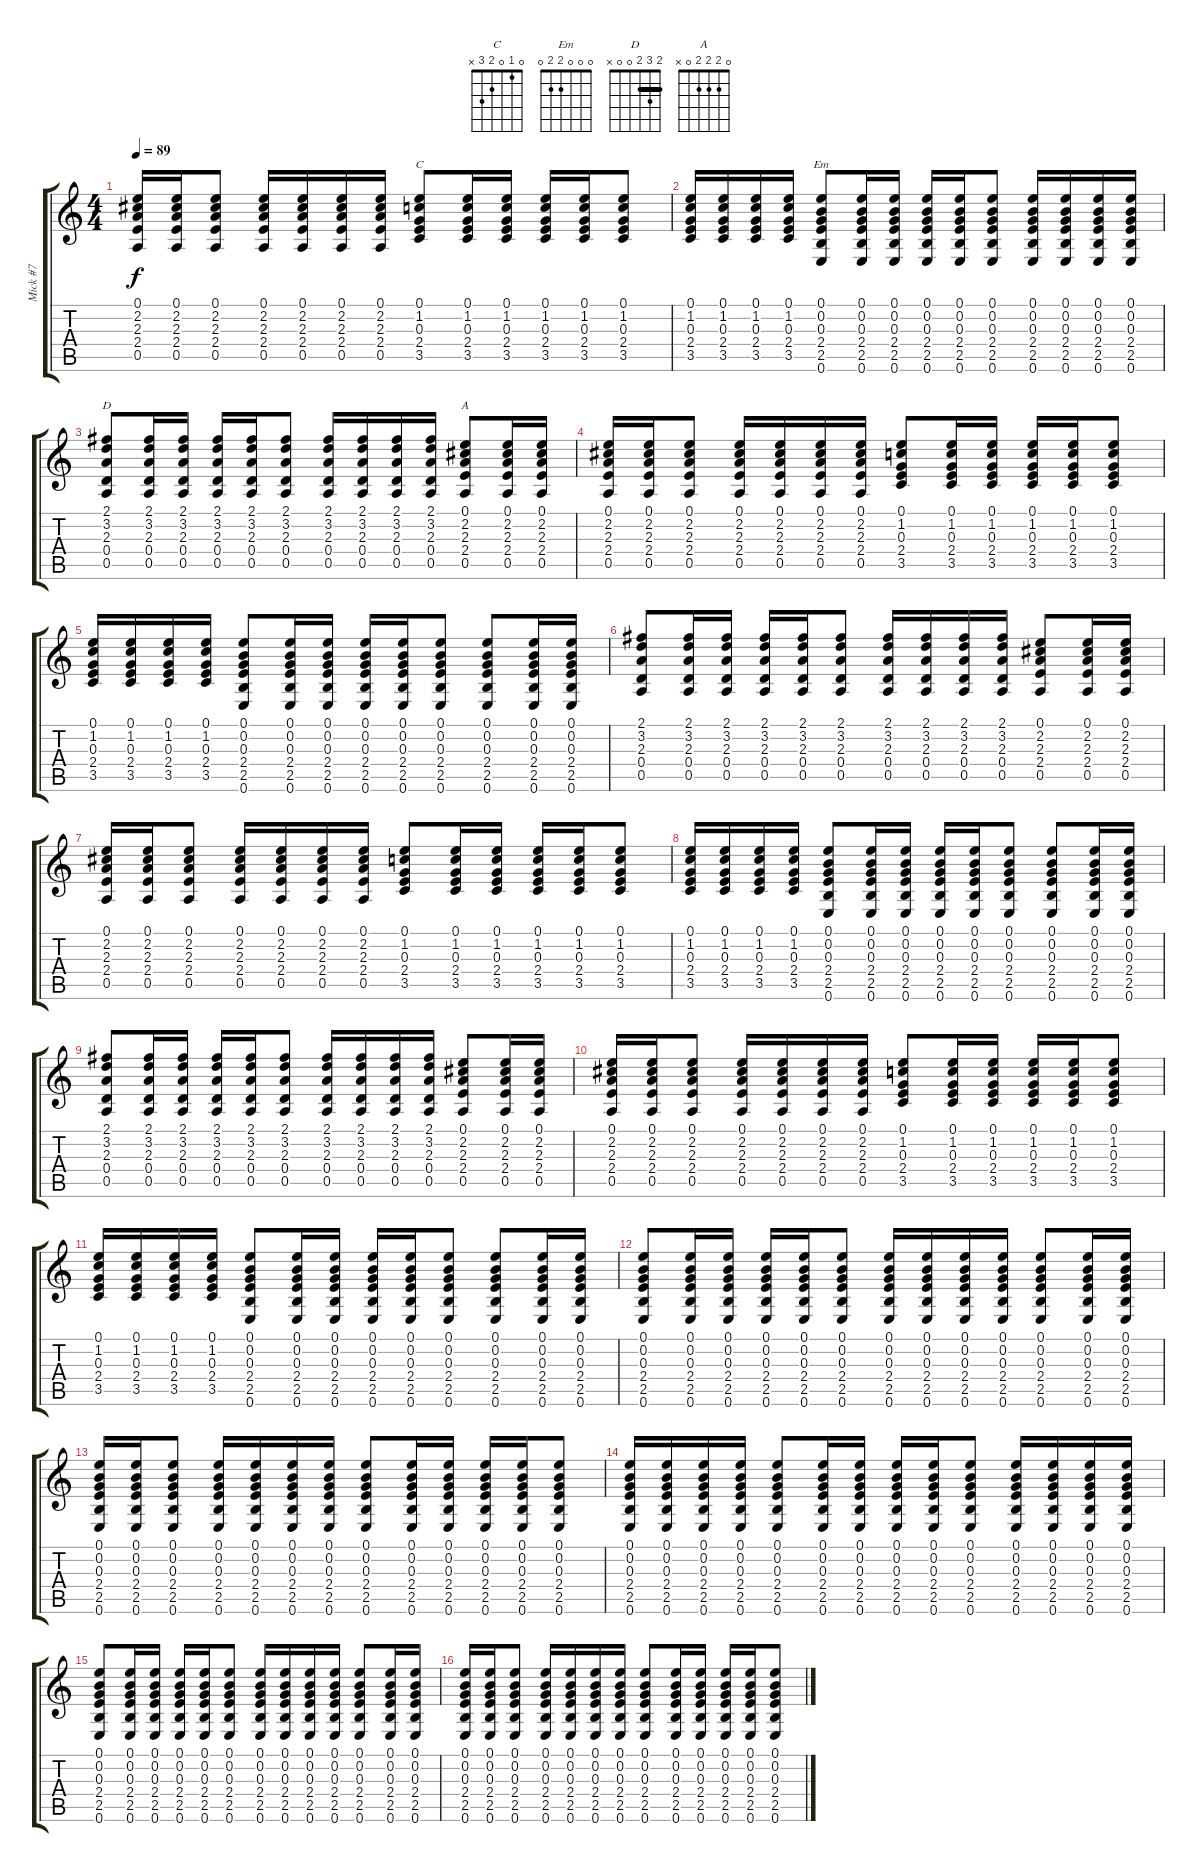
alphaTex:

\track ("Mick #7" "Mick #7") {instrument acousticguitarsteel}
\staff {score tabs}
\tuning (E4 B3 G3 D3 A2 E2) {hide}
\chord ("C" 0 1 0 2 3 x)
\chord ("Em" 0 0 0 2 2 0)
\chord ("D" 2 3 2 0 0 x) {barre 2}
\chord ("A" 0 2 2 2 0 x)
\ts (4 4)
\tempo 89
\clef g2
\ks c
(0.1 2.2 2.3 2.4 0.5).16{dy f} (0.1 2.2 2.3 2.4 0.5).16 (0.1 2.2 2.3 2.4 0.5).8 (0.1 2.2 2.3 2.4 0.5).16 (0.1 2.2 2.3 2.4 0.5).16 (0.1 2.2 2.3 2.4 0.5).16 (0.1 2.2 2.3 2.4 0.5).16 (0.1 1.2 0.3 2.4 3.5).8{ch "C"} (0.1 1.2 0.3 2.4 3.5).16 (0.1 1.2 0.3 2.4 3.5).16 (0.1 1.2 0.3 2.4 3.5).16 (0.1 1.2 0.3 2.4 3.5).16 (0.1 1.2 0.3 2.4 3.5).8 |
(0.1 1.2 0.3 2.4 3.5).16 (0.1 1.2 0.3 2.4 3.5).16 (0.1 1.2 0.3 2.4 3.5).16 (0.1 1.2 0.3 2.4 3.5).16 (0.1 0.2 0.3 2.4 2.5 0.6).8{ch "Em"} (0.1 0.2 0.3 2.4 2.5 0.6).16 (0.1 0.2 0.3 2.4 2.5 0.6).16 (0.1 0.2 0.3 2.4 2.5 0.6).16 (0.1 0.2 0.3 2.4 2.5 0.6).16 (0.1 0.2 0.3 2.4 2.5 0.6).8 (0.1 0.2 0.3 2.4 2.5 0.6).16 (0.1 0.2 0.3 2.4 2.5 0.6).16 (0.1 0.2 0.3 2.4 2.5 0.6).16 (0.1 0.2 0.3 2.4 2.5 0.6).16 |
(2.1 3.2 2.3 0.4 0.5).8{ch "D"} (2.1 3.2 2.3 0.4 0.5).16 (2.1 3.2 2.3 0.4 0.5).16 (2.1 3.2 2.3 0.4 0.5).16 (2.1 3.2 2.3 0.4 0.5).16 (2.1 3.2 2.3 0.4 0.5).8 (2.1 3.2 2.3 0.4 0.5).16 (2.1 3.2 2.3 0.4 0.5).16 (2.1 3.2 2.3 0.4 0.5).16 (2.1 3.2 2.3 0.4 0.5).16 (0.1 2.2 2.3 2.4 0.5).8{ch "A"} (0.1 2.2 2.3 2.4 0.5).16 (0.1 2.2 2.3 2.4 0.5).16 |
(0.1 2.2 2.3 2.4 0.5).16 (0.1 2.2 2.3 2.4 0.5).16 (0.1 2.2 2.3 2.4 0.5).8 (0.1 2.2 2.3 2.4 0.5).16 (0.1 2.2 2.3 2.4 0.5).16 (0.1 2.2 2.3 2.4 0.5).16 (0.1 2.2 2.3 2.4 0.5).16 (0.1 1.2 0.3 2.4 3.5).8 (0.1 1.2 0.3 2.4 3.5).16 (0.1 1.2 0.3 2.4 3.5).16 (0.1 1.2 0.3 2.4 3.5).16 (0.1 1.2 0.3 2.4 3.5).16 (0.1 1.2 0.3 2.4 3.5).8 |
(0.1 1.2 0.3 2.4 3.5).16 (0.1 1.2 0.3 2.4 3.5).16 (0.1 1.2 0.3 2.4 3.5).16 (0.1 1.2 0.3 2.4 3.5).16 (0.1 0.2 0.3 2.4 2.5 0.6).8 (0.1 0.2 0.3 2.4 2.5 0.6).16 (0.1 0.2 0.3 2.4 2.5 0.6).16 (0.1 0.2 0.3 2.4 2.5 0.6).16 (0.1 0.2 0.3 2.4 2.5 0.6).16 (0.1 0.2 0.3 2.4 2.5 0.6).8 (0.1 0.2 0.3 2.4 2.5 0.6).8 (0.1 0.2 0.3 2.4 2.5 0.6).16 (0.1 0.2 0.3 2.4 2.5 0.6).16 |
(2.1 3.2 2.3 0.4 0.5).8 (2.1 3.2 2.3 0.4 0.5).16 (2.1 3.2 2.3 0.4 0.5).16 (2.1 3.2 2.3 0.4 0.5).16 (2.1 3.2 2.3 0.4 0.5).16 (2.1 3.2 2.3 0.4 0.5).8 (2.1 3.2 2.3 0.4 0.5).16 (2.1 3.2 2.3 0.4 0.5).16 (2.1 3.2 2.3 0.4 0.5).16 (2.1 3.2 2.3 0.4 0.5).16 (0.1 2.2 2.3 2.4 0.5).8 (0.1 2.2 2.3 2.4 0.5).16 (0.1 2.2 2.3 2.4 0.5).16 |
(0.1 2.2 2.3 2.4 0.5).16 (0.1 2.2 2.3 2.4 0.5).16 (0.1 2.2 2.3 2.4 0.5).8 (0.1 2.2 2.3 2.4 0.5).16 (0.1 2.2 2.3 2.4 0.5).16 (0.1 2.2 2.3 2.4 0.5).16 (0.1 2.2 2.3 2.4 0.5).16 (0.1 1.2 0.3 2.4 3.5).8 (0.1 1.2 0.3 2.4 3.5).16 (0.1 1.2 0.3 2.4 3.5).16 (0.1 1.2 0.3 2.4 3.5).16 (0.1 1.2 0.3 2.4 3.5).16 (0.1 1.2 0.3 2.4 3.5).8 |
(0.1 1.2 0.3 2.4 3.5).16 (0.1 1.2 0.3 2.4 3.5).16 (0.1 1.2 0.3 2.4 3.5).16 (0.1 1.2 0.3 2.4 3.5).16 (0.1 0.2 0.3 2.4 2.5 0.6).8 (0.1 0.2 0.3 2.4 2.5 0.6).16 (0.1 0.2 0.3 2.4 2.5 0.6).16 (0.1 0.2 0.3 2.4 2.5 0.6).16 (0.1 0.2 0.3 2.4 2.5 0.6).16 (0.1 0.2 0.3 2.4 2.5 0.6).8 (0.1 0.2 0.3 2.4 2.5 0.6).8 (0.1 0.2 0.3 2.4 2.5 0.6).16 (0.1 0.2 0.3 2.4 2.5 0.6).16 |
(2.1 3.2 2.3 0.4 0.5).8 (2.1 3.2 2.3 0.4 0.5).16 (2.1 3.2 2.3 0.4 0.5).16 (2.1 3.2 2.3 0.4 0.5).16 (2.1 3.2 2.3 0.4 0.5).16 (2.1 3.2 2.3 0.4 0.5).8 (2.1 3.2 2.3 0.4 0.5).16 (2.1 3.2 2.3 0.4 0.5).16 (2.1 3.2 2.3 0.4 0.5).16 (2.1 3.2 2.3 0.4 0.5).16 (0.1 2.2 2.3 2.4 0.5).8 (0.1 2.2 2.3 2.4 0.5).16 (0.1 2.2 2.3 2.4 0.5).16 |
(0.1 2.2 2.3 2.4 0.5).16 (0.1 2.2 2.3 2.4 0.5).16 (0.1 2.2 2.3 2.4 0.5).8 (0.1 2.2 2.3 2.4 0.5).16 (0.1 2.2 2.3 2.4 0.5).16 (0.1 2.2 2.3 2.4 0.5).16 (0.1 2.2 2.3 2.4 0.5).16 (0.1 1.2 0.3 2.4 3.5).8 (0.1 1.2 0.3 2.4 3.5).16 (0.1 1.2 0.3 2.4 3.5).16 (0.1 1.2 0.3 2.4 3.5).16 (0.1 1.2 0.3 2.4 3.5).16 (0.1 1.2 0.3 2.4 3.5).8 |
(0.1 1.2 0.3 2.4 3.5).16 (0.1 1.2 0.3 2.4 3.5).16 (0.1 1.2 0.3 2.4 3.5).16 (0.1 1.2 0.3 2.4 3.5).16 (0.1 0.2 0.3 2.4 2.5 0.6).8 (0.1 0.2 0.3 2.4 2.5 0.6).16 (0.1 0.2 0.3 2.4 2.5 0.6).16 (0.1 0.2 0.3 2.4 2.5 0.6).16 (0.1 0.2 0.3 2.4 2.5 0.6).16 (0.1 0.2 0.3 2.4 2.5 0.6).8 (0.1 0.2 0.3 2.4 2.5 0.6).8 (0.1 0.2 0.3 2.4 2.5 0.6).16 (0.1 0.2 0.3 2.4 2.5 0.6).16 |
(0.1 0.2 0.3 2.4 2.5 0.6).8{volume 8} (0.1 0.2 0.3 2.4 2.5 0.6).16 (0.1 0.2 0.3 2.4 2.5 0.6).16 (0.1 0.2 0.3 2.4 2.5 0.6).16 (0.1 0.2 0.3 2.4 2.5 0.6).16 (0.1 0.2 0.3 2.4 2.5 0.6).8 (0.1 0.2 0.3 2.4 2.5 0.6).16 (0.1 0.2 0.3 2.4 2.5 0.6).16 (0.1 0.2 0.3 2.4 2.5 0.6).16 (0.1 0.2 0.3 2.4 2.5 0.6).16 (0.1 0.2 0.3 2.4 2.5 0.6).8 (0.1 0.2 0.3 2.4 2.5 0.6).16 (0.1 0.2 0.3 2.4 2.5 0.6).16 |
(0.1 0.2 0.3 2.4 2.5 0.6).16 (0.1 0.2 0.3 2.4 2.5 0.6).16 (0.1 0.2 0.3 2.4 2.5 0.6).8 (0.1 0.2 0.3 2.4 2.5 0.6).16 (0.1 0.2 0.3 2.4 2.5 0.6).16 (0.1 0.2 0.3 2.4 2.5 0.6).16 (0.1 0.2 0.3 2.4 2.5 0.6).16 (0.1 0.2 0.3 2.4 2.5 0.6).8 (0.1 0.2 0.3 2.4 2.5 0.6).16 (0.1 0.2 0.3 2.4 2.5 0.6).16 (0.1 0.2 0.3 2.4 2.5 0.6).16 (0.1 0.2 0.3 2.4 2.5 0.6).16 (0.1 0.2 0.3 2.4 2.5 0.6).8 |
(0.1 0.2 0.3 2.4 2.5 0.6).16 (0.1 0.2 0.3 2.4 2.5 0.6).16 (0.1 0.2 0.3 2.4 2.5 0.6).16 (0.1 0.2 0.3 2.4 2.5 0.6).16 (0.1 0.2 0.3 2.4 2.5 0.6).8 (0.1 0.2 0.3 2.4 2.5 0.6).16 (0.1 0.2 0.3 2.4 2.5 0.6).16 (0.1 0.2 0.3 2.4 2.5 0.6).16 (0.1 0.2 0.3 2.4 2.5 0.6).16 (0.1 0.2 0.3 2.4 2.5 0.6).8 (0.1 0.2 0.3 2.4 2.5 0.6).16 (0.1 0.2 0.3 2.4 2.5 0.6).16 (0.1 0.2 0.3 2.4 2.5 0.6).16 (0.1 0.2 0.3 2.4 2.5 0.6).16 |
(0.1 0.2 0.3 2.4 2.5 0.6).8 (0.1 0.2 0.3 2.4 2.5 0.6).16 (0.1 0.2 0.3 2.4 2.5 0.6).16 (0.1 0.2 0.3 2.4 2.5 0.6).16 (0.1 0.2 0.3 2.4 2.5 0.6).16 (0.1 0.2 0.3 2.4 2.5 0.6).8 (0.1 0.2 0.3 2.4 2.5 0.6).16{volume 10} (0.1 0.2 0.3 2.4 2.5 0.6).16 (0.1 0.2 0.3 2.4 2.5 0.6).16 (0.1 0.2 0.3 2.4 2.5 0.6).16 (0.1 0.2 0.3 2.4 2.5 0.6).8 (0.1 0.2 0.3 2.4 2.5 0.6).16 (0.1 0.2 0.3 2.4 2.5 0.6).16 |
(0.1 0.2 0.3 2.4 2.5 0.6).16 (0.1 0.2 0.3 2.4 2.5 0.6).16 (0.1 0.2 0.3 2.4 2.5 0.6).8 (0.1 0.2 0.3 2.4 2.5 0.6).16 (0.1 0.2 0.3 2.4 2.5 0.6).16 (0.1 0.2 0.3 2.4 2.5 0.6).16 (0.1 0.2 0.3 2.4 2.5 0.6).16 (0.1 0.2 0.3 2.4 2.5 0.6).8 (0.1 0.2 0.3 2.4 2.5 0.6).16 (0.1 0.2 0.3 2.4 2.5 0.6).16 (0.1 0.2 0.3 2.4 2.5 0.6).16 (0.1 0.2 0.3 2.4 2.5 0.6).16 (0.1 0.2 0.3 2.4 2.5 0.6).8
